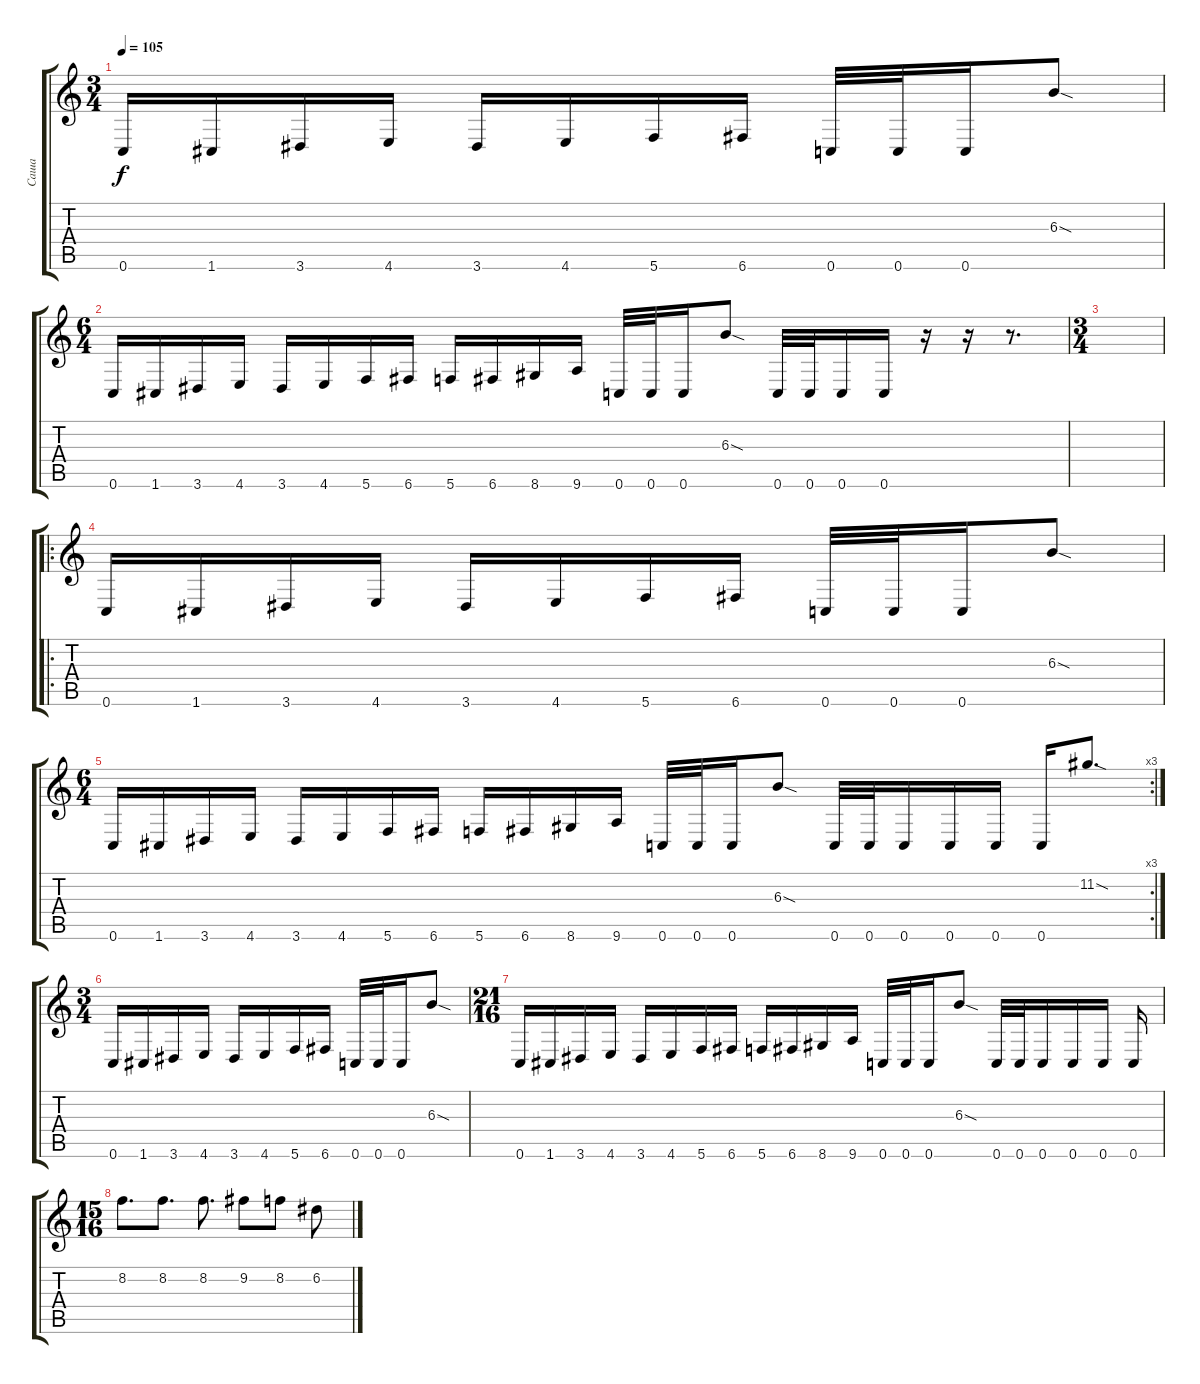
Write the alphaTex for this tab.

\track ("Саша" "Саша") {instrument overdrivenguitar}
\staff {score tabs}
\tuning (D4 A3 F3 C3 G2 C2) {hide}
\ts (3 4)
\tempo 105
\clef g2
\ks c
0.6.16{dy f} 1.6.16 3.6.16 4.6.16 3.6.16 4.6.16 5.6.16 6.6.16 0.6.32 0.6.32 0.6.16 6.3{sod}.8 |
\ts (6 4)
0.6.16 1.6.16 3.6.16 4.6.16 3.6.16 4.6.16 5.6.16 6.6.16 5.6.16 6.6.16 8.6.16 9.6.16 0.6.32 0.6.32 0.6.16 6.3{sod}.8 0.6.32 0.6.32 0.6.16 0.6.16 r.16 r.16 r.8{d} |
\ts (3 4)
|
\ro
0.6.16 1.6.16 3.6.16 4.6.16 3.6.16 4.6.16 5.6.16 6.6.16 0.6.32 0.6.32 0.6.16 6.3{sod}.8 |
\rc 3
\ts (6 4)
0.6.16 1.6.16 3.6.16 4.6.16 3.6.16 4.6.16 5.6.16 6.6.16 5.6.16 6.6.16 8.6.16 9.6.16 0.6.32 0.6.32 0.6.16 6.3{sod}.8 0.6.32 0.6.32 0.6.16 0.6.16 0.6.16 0.6.16 11.2{sod}.8{d} |
\ts (3 4)
0.6.16 1.6.16 3.6.16 4.6.16 3.6.16 4.6.16 5.6.16 6.6.16 0.6.32 0.6.32 0.6.16 6.3{sod}.8 |
\ts (21 16)
0.6.16 1.6.16 3.6.16 4.6.16 3.6.16 4.6.16 5.6.16 6.6.16 5.6.16 6.6.16 8.6.16 9.6.16 0.6.32 0.6.32 0.6.16 6.3{sod}.8 0.6.32 0.6.32 0.6.16 0.6.16 0.6.16 0.6.16 |
\ts (15 16)
8.2.8{d} 8.2.8{d} 8.2.8{d} 9.2.8 8.2.8 6.2.8
